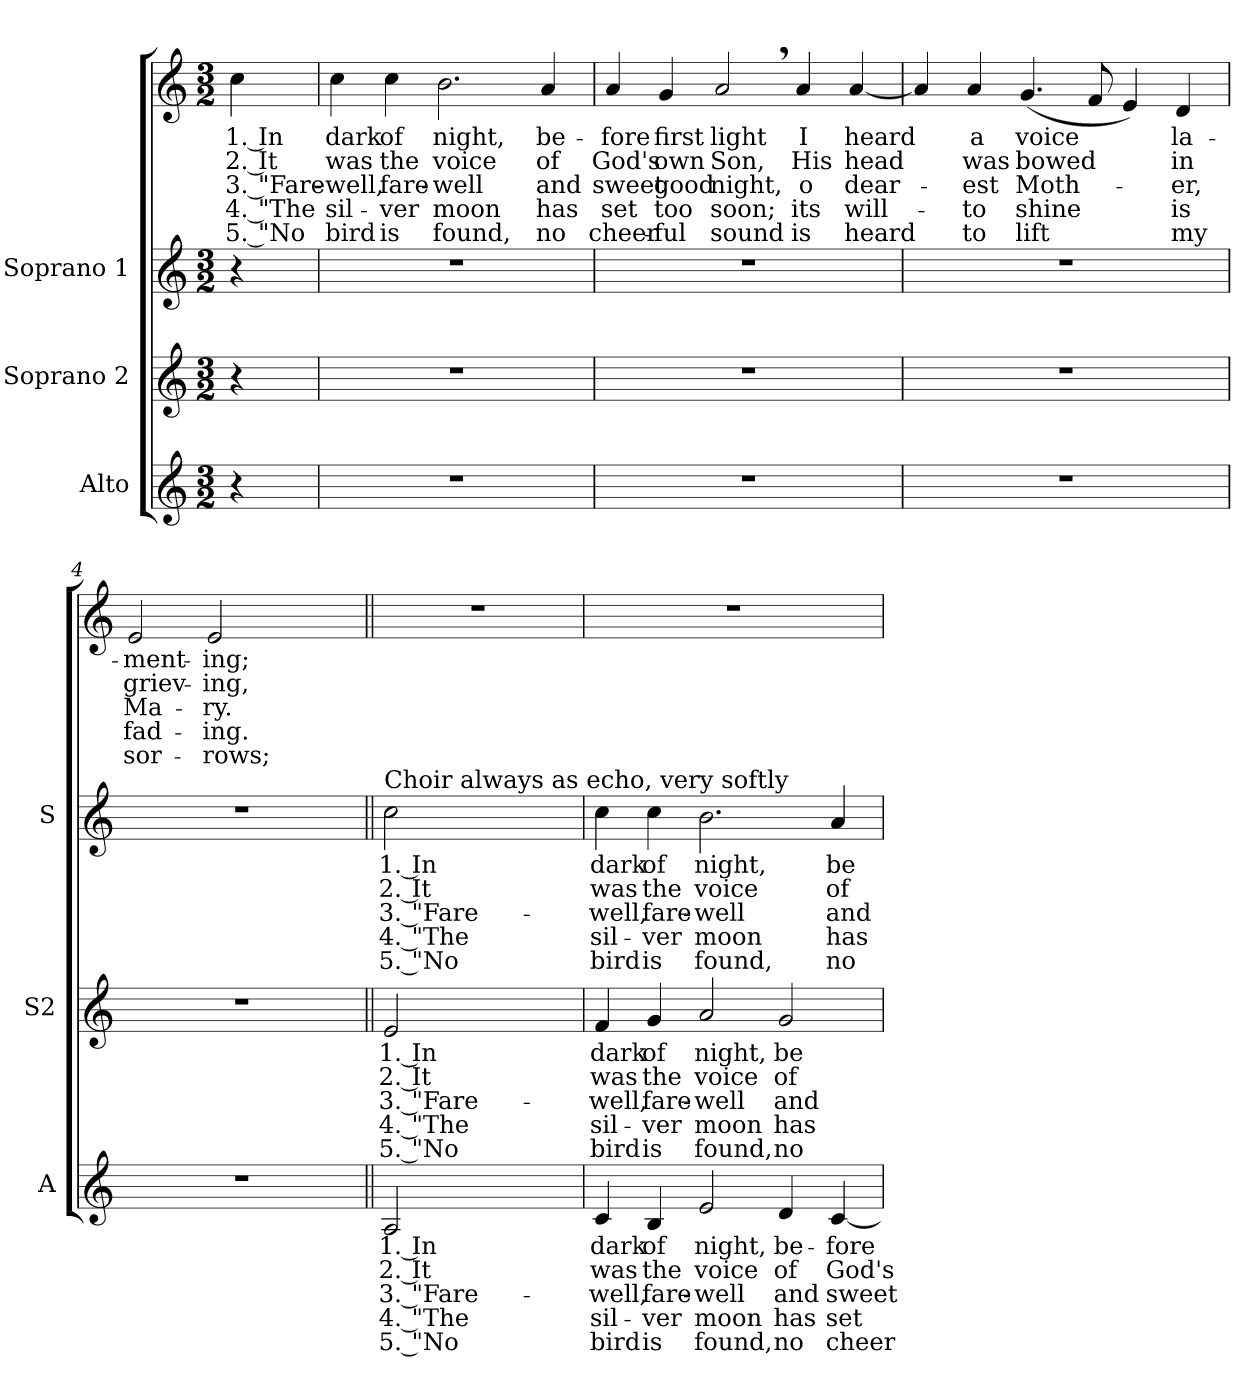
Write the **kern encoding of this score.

**kern	**text	**text	**text	**text	**text	**kern	**text	**text	**text	**text	**text	**kern	**text	**text	**text	**text	**text	**kern	**text	**text	**text	**text	**text
*part4	*part4	*part4	*part4	*part4	*part4	*part3	*part3	*part3	*part3	*part3	*part3	*part2	*part2	*part2	*part2	*part2	*part2	*part1	*part1	*part1	*part1	*part1	*part1
*staff4	*staff4	*staff4	*staff4	*staff4	*staff4	*staff3	*staff3	*staff3	*staff3	*staff3	*staff3	*staff2	*staff2	*staff2	*staff2	*staff2	*staff2	*staff1	*staff1	*staff1	*staff1	*staff1	*staff1
*I"Alto	*	*	*	*	*	*I"Soprano 2	*	*	*	*	*	*I"Soprano 1	*	*	*	*	*	*	*	*	*	*	*
*I'A	*	*	*	*	*	*I'S2	*	*	*	*	*	*I'S	*	*	*	*	*	*	*	*	*	*	*
*clefG2	*	*	*	*	*	*clefG2	*	*	*	*	*	*clefG2	*	*	*	*	*	*clefG2	*	*	*	*	*
*k[]	*	*	*	*	*	*k[]	*	*	*	*	*	*k[]	*	*	*	*	*	*k[]	*	*	*	*	*
*a:	*	*	*	*	*	*a:	*	*	*	*	*	*a:	*	*	*	*	*	*a:	*	*	*	*	*
*M3/2	*	*	*	*	*	*M3/2	*	*	*	*	*	*M3/2	*	*	*	*	*	*M3/2	*	*	*	*	*
=	=	=	=	=	=	=	=	=	=	=	=	=	=	=	=	=	=	=	=	=	=	=	=
!	!	!	!	!	!	!	!	!	!	!	!	!	!	!	!	!	!	!	!LO:LY:b	!LO:LY:b	!LO:LY:b	!LO:LY:b	!LO:LY:b
4r	.	.	.	.	.	4r	.	.	.	.	.	4r	.	.	.	.	.	4cc\	1. In	2. It	3. "Fare-	4. "The	5. "No
=1	=1	=1	=1	=1	=1	=1	=1	=1	=1	=1	=1	=1	=1	=1	=1	=1	=1	=1	=1	=1	=1	=1	=1
!	!	!	!	!	!	!	!	!	!	!	!	!	!	!	!	!	!	!	!LO:LY:b	!LO:LY:b	!LO:LY:b	!LO:LY:b	!LO:LY:b
1.r	.	.	.	.	.	1.r	.	.	.	.	.	1.r	.	.	.	.	.	4cc\	dark	was	-well,	sil-	bird
!	!	!	!	!	!	!	!	!	!	!	!	!	!	!	!	!	!	!	!LO:LY:b	!LO:LY:b	!LO:LY:b	!LO:LY:b	!LO:LY:b
.	.	.	.	.	.	.	.	.	.	.	.	.	.	.	.	.	.	4cc\	of	the	fare-	-ver	is
!	!	!	!	!	!	!	!	!	!	!	!	!	!	!	!	!	!	!	!LO:LY:b	!LO:LY:b	!LO:LY:b	!LO:LY:b	!LO:LY:b
.	.	.	.	.	.	.	.	.	.	.	.	.	.	.	.	.	.	2.b\	night,	voice	-well	moon	found,
!	!	!	!	!	!	!	!	!	!	!	!	!	!	!	!	!	!	!	!LO:LY:b	!LO:LY:b	!LO:LY:b	!LO:LY:b	!LO:LY:b
.	.	.	.	.	.	.	.	.	.	.	.	.	.	.	.	.	.	4a/	be-	of	and	has	no
=2	=2	=2	=2	=2	=2	=2	=2	=2	=2	=2	=2	=2	=2	=2	=2	=2	=2	=2	=2	=2	=2	=2	=2
!	!	!	!	!	!	!	!	!	!	!	!	!	!	!	!	!	!	!	!LO:LY:b	!LO:LY:b	!LO:LY:b	!LO:LY:b	!LO:LY:b
1.r	.	.	.	.	.	1.r	.	.	.	.	.	1.r	.	.	.	.	.	4a/	-fore	God's	sweet	set	cheer-
!	!	!	!	!	!	!	!	!	!	!	!	!	!	!	!	!	!	!	!LO:LY:b	!LO:LY:b	!LO:LY:b	!LO:LY:b	!LO:LY:b
.	.	.	.	.	.	.	.	.	.	.	.	.	.	.	.	.	.	4g/	first	own	good	too	-ful
!	!	!	!	!	!	!	!	!	!	!	!	!	!	!	!	!	!	!	!LO:LY:b	!LO:LY:b	!LO:LY:b	!LO:LY:b	!LO:LY:b
.	.	.	.	.	.	.	.	.	.	.	.	.	.	.	.	.	.	2a,>/	light	Son,	night,	soon;	sound
!	!	!	!	!	!	!	!	!	!	!	!	!	!	!	!	!	!	!	!LO:LY:b	!LO:LY:b	!LO:LY:b	!LO:LY:b	!LO:LY:b
.	.	.	.	.	.	.	.	.	.	.	.	.	.	.	.	.	.	4a/	I	His	o	its	is
!	!	!	!	!	!	!	!	!	!	!	!	!	!	!	!	!	!	!	!LO:LY:b	!LO:LY:b	!LO:LY:b	!LO:LY:b	!LO:LY:b
.	.	.	.	.	.	.	.	.	.	.	.	.	.	.	.	.	.	[4a/	heard	head	dear-	will-	heard
!!LO:LB:g=z
=3	=3	=3	=3	=3	=3	=3	=3	=3	=3	=3	=3	=3	=3	=3	=3	=3	=3	=3	=3	=3	=3	=3	=3
1.r	.	.	.	.	.	1.r	.	.	.	.	.	1.r	.	.	.	.	.	4a/]	.	.	.	.	.
!	!	!	!	!	!	!	!	!	!	!	!	!	!	!	!	!	!	!	!LO:LY:b	!LO:LY:b	!LO:LY:b	!LO:LY:b	!LO:LY:b
.	.	.	.	.	.	.	.	.	.	.	.	.	.	.	.	.	.	4a/	a	was	-est	-to	to
!	!	!	!	!	!	!	!	!	!	!	!	!	!	!	!	!	!	!	!LO:LY:b	!LO:LY:b	!LO:LY:b	!LO:LY:b	!LO:LY:b
.	.	.	.	.	.	.	.	.	.	.	.	.	.	.	.	.	.	(<4.g/	voice	bowed	Moth-	shine	lift
.	.	.	.	.	.	.	.	.	.	.	.	.	.	.	.	.	.	8f/	.	.	.	.	.
.	.	.	.	.	.	.	.	.	.	.	.	.	.	.	.	.	.	4e/)	.	.	.	.	.
!	!	!	!	!	!	!	!	!	!	!	!	!	!	!	!	!	!	!	!LO:LY:b	!LO:LY:b	!LO:LY:b	!LO:LY:b	!LO:LY:b
.	.	.	.	.	.	.	.	.	.	.	.	.	.	.	.	.	.	4d/	la-	in	-er,	is	my
=4	=4	=4	=4	=4	=4	=4	=4	=4	=4	=4	=4	=4	=4	=4	=4	=4	=4	=4	=4	=4	=4	=4	=4
!	!	!	!	!	!	!	!	!	!	!	!	!	!	!	!	!	!	!	!LO:LY:b	!LO:LY:b	!LO:LY:b	!LO:LY:b	!LO:LY:b
1.r	.	.	.	.	.	1.r	.	.	.	.	.	1.r	.	.	.	.	.	2e/	-ment-	griev-	Ma-	fad-	sor-
!	!	!	!	!	!	!	!	!	!	!	!	!	!	!	!	!	!	!	!LO:LY:b	!LO:LY:b	!LO:LY:b	!LO:LY:b	!LO:LY:b
.	.	.	.	.	.	.	.	.	.	.	.	.	.	.	.	.	.	2e/	-ing;	-ing,	-ry.	-ing.	-rows;
.	.	.	.	.	.	.	.	.	.	.	.	.	.	.	.	.	.	2ryy	.	.	.	.	.
!!LO:LB:g=z
=5||	=5||	=5||	=5||	=5||	=5||	=5||	=5||	=5||	=5||	=5||	=5||	=5||	=5||	=5||	=5||	=5||	=5||	=5||	=5||	=5||	=5||	=5||	=5||
!	!	!	!	!	!	!	!	!	!	!	!	!LO:TX:a:t=Choir always as echo, very softly	!	!	!	!	!	!	!	!	!	!	!
!	!LO:LY:b	!LO:LY:b	!LO:LY:b	!LO:LY:b	!LO:LY:b	!	!LO:LY:b	!LO:LY:b	!LO:LY:b	!LO:LY:b	!LO:LY:b	!	!LO:LY:b	!LO:LY:b	!LO:LY:b	!LO:LY:b	!LO:LY:b	!	!	!	!	!	!
2A/	1. In	2. It	3. "Fare-	4. "The	5. "No	2e/	1. In	2. It	3. "Fare-	4. "The	5. "No	2cc\	1. In	2. It	3. "Fare-	4. "The	5. "No	1.r	.	.	.	.	.
1ryy	.	.	.	.	.	1ryy	.	.	.	.	.	1ryy	.	.	.	.	.	.	.	.	.	.	.
=6	=6	=6	=6	=6	=6	=6	=6	=6	=6	=6	=6	=6	=6	=6	=6	=6	=6	=6	=6	=6	=6	=6	=6
!	!LO:LY:b	!LO:LY:b	!LO:LY:b	!LO:LY:b	!LO:LY:b	!	!LO:LY:b	!LO:LY:b	!LO:LY:b	!LO:LY:b	!LO:LY:b	!	!LO:LY:b	!LO:LY:b	!LO:LY:b	!LO:LY:b	!LO:LY:b	!	!	!	!	!	!
4c/	dark	was	-well,	sil-	bird	4f/	dark	was	-well,	sil-	bird	4cc\	dark	was	-well,	sil-	bird	1.r	.	.	.	.	.
!	!LO:LY:b	!LO:LY:b	!LO:LY:b	!LO:LY:b	!LO:LY:b	!	!LO:LY:b	!LO:LY:b	!LO:LY:b	!LO:LY:b	!LO:LY:b	!	!LO:LY:b	!LO:LY:b	!LO:LY:b	!LO:LY:b	!LO:LY:b	!	!	!	!	!	!
4B/	of	the	fare-	-ver	is	4g/	of	the	fare-	-ver	is	4cc\	of	the	fare-	-ver	is	.	.	.	.	.	.
!	!LO:LY:b	!LO:LY:b	!LO:LY:b	!LO:LY:b	!LO:LY:b	!	!LO:LY:b	!LO:LY:b	!LO:LY:b	!LO:LY:b	!LO:LY:b	!	!LO:LY:b	!LO:LY:b	!LO:LY:b	!LO:LY:b	!LO:LY:b	!	!	!	!	!	!
2e/	night,	voice	-well	moon	found,	2a/	night,	voice	-well	moon	found,	2.b\	night,	voice	-well	moon	found,	.	.	.	.	.	.
!	!LO:LY:b	!LO:LY:b	!LO:LY:b	!LO:LY:b	!LO:LY:b	!	!LO:LY:b	!LO:LY:b	!LO:LY:b	!LO:LY:b	!LO:LY:b	!	!	!	!	!	!	!	!	!	!	!	!
4d/	be-	of	and	has	no	2g/	be-	of	and	has	no	.	.	.	.	.	.	.	.	.	.	.	.
!	!LO:LY:b	!LO:LY:b	!LO:LY:b	!LO:LY:b	!LO:LY:b	!	!	!	!	!	!	!	!LO:LY:b	!LO:LY:b	!LO:LY:b	!LO:LY:b	!LO:LY:b	!	!	!	!	!	!
[4c/	-fore	God's	sweet	set	cheer-	.	.	.	.	.	.	4a/	be-	of	and	has	no	.	.	.	.	.	.
=	=	=	=	=	=	=	=	=	=	=	=	=	=	=	=	=	=	=	=	=	=	=	=
*-	*-	*-	*-	*-	*-	*-	*-	*-	*-	*-	*-	*-	*-	*-	*-	*-	*-	*-	*-	*-	*-	*-	*-
